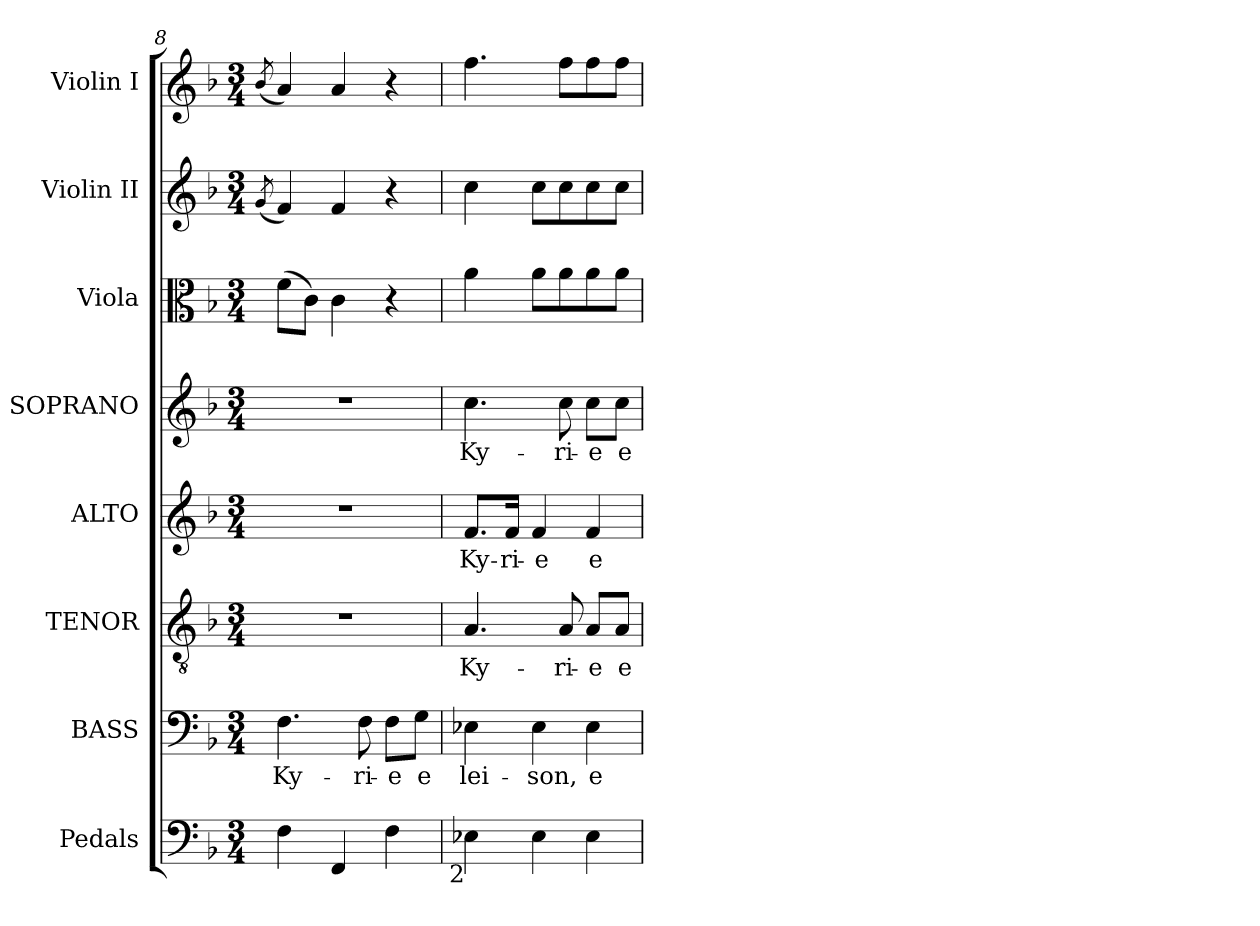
**kern	**kern	**text	**text	**kern	**text	**kern	**text	**kern	**text	**text	**kern	**kern	**kern
*part8	*part7	*part7	*part7	*part6	*part6	*part5	*part5	*part4	*part4	*part4	*part3	*part2	*part1
*staff8	*staff7	*staff7	*staff7	*staff6	*staff6	*staff5	*staff5	*staff4	*staff4	*staff4	*staff3	*staff2	*staff1
*I"Pedals	*I"BASS	*	*	*I"TENOR	*	*I"ALTO	*	*I"SOPRANO	*	*	*I"Viola	*I"Violin II	*I"Violin I
*	*I'B.	*	*	*I'T.	*	*I'A.	*	*I'S.	*	*	*I'Vla.	*I'Vln. II	*I'Vln. I
*clefF4	*clefF4	*	*	*clefGv2	*	*clefG2	*	*clefG2	*	*	*clefC3	*clefG2	*clefG2
*	*	*	*	*ITrd7c12	*	*	*	*	*	*	*	*	*
*k[b-]	*k[b-]	*	*	*k[b-]	*	*k[b-]	*	*k[b-]	*	*	*k[b-]	*k[b-]	*k[b-]
*F:	*F:	*	*	*F:	*	*F:	*	*F:	*	*	*F:	*F:	*F:
*M3/4	*M3/4	*	*	*M3/4	*	*M3/4	*	*M3/4	*	*	*M3/4	*M3/4	*M3/4
=8	=8	=8	=8	=8	=8	=8	=8	=8	=8	=8	=8	=8	=8
.	.	.	.	.	.	.	.	.	.	.	.	(8qgi/	(8qb-i/
!	!	!LO:LY:b:color=#000000	!LO:LY:b:color=#000000	!LO:N:vis=1	!	!LO:N:vis=1	!	!LO:N:vis=1	!	!	!	!	!
4Fi\	4.Fi\	Ky-	--	2.r	.	2.r	.	2.r	.	.	(8fi\L	4fi/)	4ai/)
.	.	.	.	.	.	.	.	.	.	.	8ci\J)	.	.
4FFi/	.	.	.	.	.	.	.	.	.	.	4ci\	4fi/	4ai/
!	!	!LO:LY:b:color=#000000	!	!	!	!	!	!	!	!	!	!	!
.	8Fi\	-ri-	.	.	.	.	.	.	.	.	.	.	.
!	!	!LO:LY:b:color=#000000	!	!	!	!	!	!	!	!	!	!	!
4Fi\	8Fi\L	-e	.	.	.	.	.	.	.	.	4r	4r	4r
!	!	!LO:LY:b:color=#000000	!	!	!	!	!	!	!	!	!	!	!
.	8Gi\J	e	.	.	.	.	.	.	.	.	.	.	.
=9	=9	=9	=9	=9	=9	=9	=9	=9	=9	=9	=9	=9	=9
!	!	!LO:LY:b:color=#000000	!	!	!	!	!	!	!	!	!	!	!
!	!	!	!	!	!LO:LY:b:color=#000000	!	!	!	!	!	!	!	!
!	!	!	!	!	!	!	!LO:LY:b:color=#000000	!	!	!	!	!	!
!LO:TX:b:rj:t=2	!	!	!	!	!	!	!	!	!	!	!	!	!
!	!	!	!	!	!	!	!	!	!LO:LY:b:color=#000000	!LO:LY:b:color=#000000	!	!	!
4E-Xi\	4E-Xi\	lei-	.	4.AAi/	Ky-	8.fi/L	Ky-	4.cci\	Ky-	--	4ai\	4cci\	4.ffi\
!	!	!	!	!	!	!	!LO:LY:b:color=#000000	!	!	!	!	!	!
.	.	.	.	.	.	16fi/Jk	-ri-	.	.	.	.	.	.
!	!	!LO:LY:b:color=#000000	!	!	!	!	!	!	!	!	!	!	!
!	!	!	!	!	!	!	!LO:LY:b:color=#000000	!	!	!	!	!	!
4E-i\	4E-i\	-son,	.	.	.	4fi/	-e	.	.	.	8ai\L	8cci\L	.
!	!	!	!	!	!LO:LY:b:color=#000000	!	!	!	!	!	!	!	!
!	!	!	!	!	!	!	!	!	!LO:LY:b:color=#000000	!	!	!	!
.	.	.	.	8AAi/	-ri-	.	.	8cci\	-ri-	.	8ai\	8cci\	8ffi\L
!	!	!LO:LY:b:color=#000000	!	!	!	!	!	!	!	!	!	!	!
!	!	!	!	!	!LO:LY:b:color=#000000	!	!	!	!	!	!	!	!
!	!	!	!	!	!	!	!LO:LY:b:color=#000000	!	!	!	!	!	!
!	!	!	!	!	!	!	!	!	!LO:LY:b:color=#000000	!	!	!	!
4E-i\	4E-i\	e-	.	8AAi/L	-e	4fi/	e-	8cci\L	-e	.	8ai\	8cci\	8ffi\
!	!	!	!	!	!LO:LY:b:color=#000000	!	!	!	!	!	!	!	!
!	!	!	!	!	!	!	!	!	!LO:LY:b:color=#000000	!	!	!	!
.	.	.	.	8AAi/J	e-	.	.	8cci\J	e	.	8ai\J	8cci\J	8ffi\J
=	=	=	=	=	=	=	=	=	=	=	=	=	=
*-	*-	*-	*-	*-	*-	*-	*-	*-	*-	*-	*-	*-	*-
